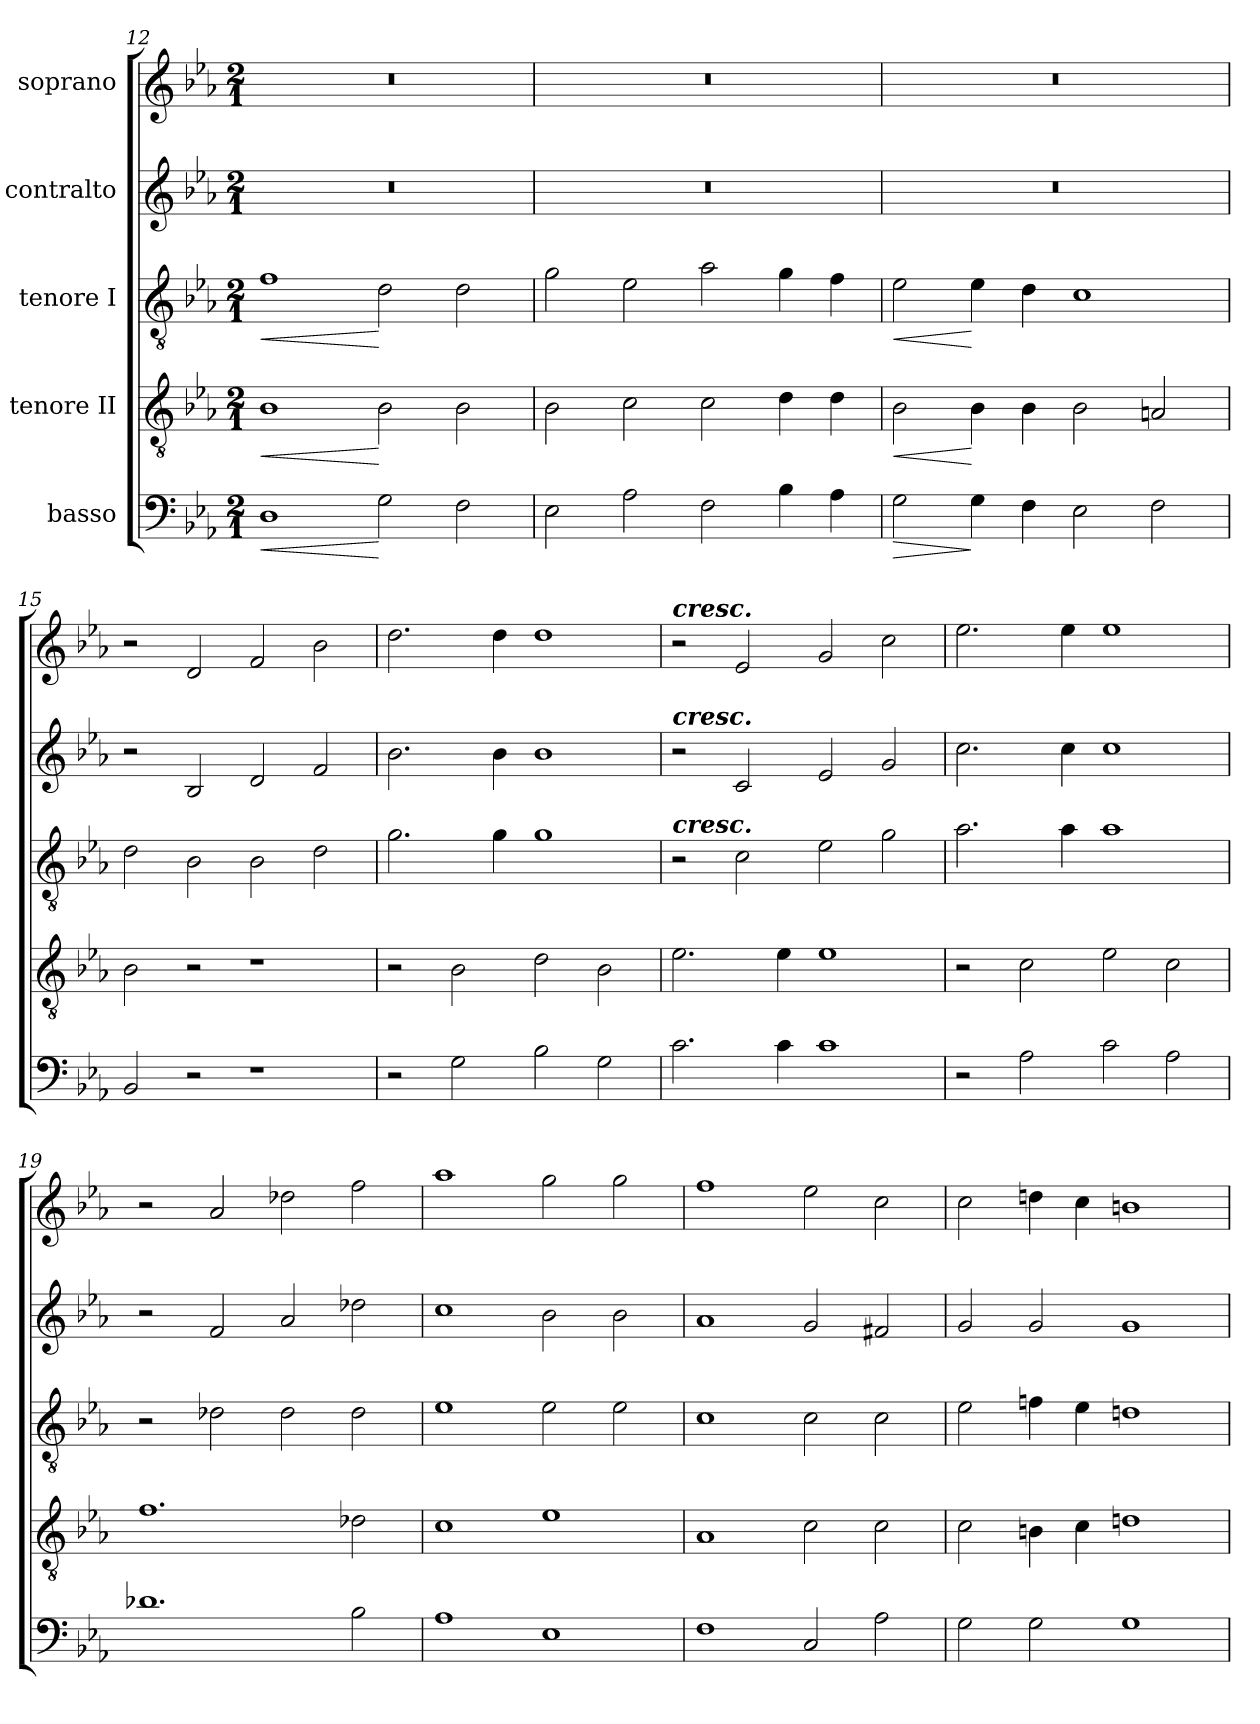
**kern	**dynam	**kern	**dynam	**kern	**dynam	**kern	**kern
*part5	*part5	*part4	*part4	*part3	*part3	*part2	*part1
*staff5	*staff5	*staff4	*staff4	*staff3	*staff3	*staff2	*staff1
*I"basso	*	*I"tenore II	*	*I"tenore I	*	*I"contralto	*I"soprano
*clefF4	*	*clefGv2	*	*clefGv2	*	*clefG2	*clefG2
*k[b-e-a-]	*	*k[b-e-a-]	*	*k[b-e-a-]	*	*k[b-e-a-]	*k[b-e-a-]
*E-:	*	*E-:	*	*E-:	*	*E-:	*E-:
*M2/1	*	*M2/1	*	*M2/1	*	*M2/1	*M2/1
=12	=12	=12	=12	=12	=12	=12	=12
!	!LO:HP:b	!	!LO:HP:b	!	!LO:HP:b	!LO:N:vis=1	!LO:N:vis=1
1D	<	1B-	<	1f	<	0r	0r
2G\	[	2B-\	[	2d\	[	.	.
2F\	.	2B-\	.	2d\	.	.	.
=13	=13	=13	=13	=13	=13	=13	=13
!	!	!	!	!	!	!LO:N:vis=1	!LO:N:vis=1
2E-\	.	2B-\	.	2g\	.	0r	0r
2A-\	.	2c\	.	2e-\	.	.	.
2F\	.	2c\	.	2a-\	.	.	.
4B-\	.	4d\	.	4g\	.	.	.
4A-\	.	4d\	.	4f\	.	.	.
=14	=14	=14	=14	=14	=14	=14	=14
!	!LO:HP:b	!	!LO:HP:b	!	!LO:HP:b	!LO:N:vis=1	!LO:N:vis=1
2G\	>	2B-\	<	2e-\	<	0r	0r
4G\	]	4B-\	[	4e-\	[	.	.
4F\	.	4B-\	.	4d\	.	.	.
2E-\	.	2B-\	.	1c	.	.	.
2F\	.	2An/	.	.	.	.	.
!!LO:PB:g=z
=15	=15	=15	=15	=15	=15	=15	=15
2BB-/	.	2B-\	.	2d\	.	2r	2r
2r	.	2r	.	2B-\	.	2B-/	2d/
1r	.	1r	.	2B-\	.	2d/	2f/
.	.	.	.	2d\	.	2f/	2b-\
=16	=16	=16	=16	=16	=16	=16	=16
2r	.	2r	.	2.g\	.	2.b-\	2.dd\
2G\	.	2B-\	.	.	.	.	.
.	.	.	.	4g\	.	4b-\	4dd\
2B-\	.	2d\	.	1g	.	1b-	1dd
2G\	.	2B-\	.	.	.	.	.
=17	=17	=17	=17	=17	=17	=17	=17
!	!	!	!	!	!	!	!LO:TX:a:Bi:t=cresc.
!	!	!	!	!	!	!LO:TX:a:Bi:t=cresc.	!
!	!	!	!	!LO:TX:a:Bi:t=cresc.	!	!	!
2.c\	.	2.e-\	.	2r	.	2r	2r
.	.	.	.	2c\	.	2c/	2e-/
4c\	.	4e-\	.	.	.	.	.
1c	.	1e-	.	2e-\	.	2e-/	2g/
.	.	.	.	2g\	.	2g/	2cc\
=18	=18	=18	=18	=18	=18	=18	=18
2r	.	2r	.	2.a-\	.	2.cc\	2.ee-\
2A-\	.	2c\	.	.	.	.	.
.	.	.	.	4a-\	.	4cc\	4ee-\
2c\	.	2e-\	.	1a-	.	1cc	1ee-
2A-\	.	2c\	.	.	.	.	.
=19	=19	=19	=19	=19	=19	=19	=19
1.d-X	.	1.f	.	2r	.	2r	2r
.	.	.	.	2d-X\	.	2f/	2a-/
.	.	.	.	2d-\	.	2a-/	2dd-X\
2B-\	.	2d-X\	.	2d-\	.	2dd-X\	2ff\
!!LO:LB:g=z
=20	=20	=20	=20	=20	=20	=20	=20
1A-	.	1c	.	1e-	.	1cc	1aa-
1E-	.	1e-	.	2e-\	.	2b-\	2gg\
.	.	.	.	2e-\	.	2b-\	2gg\
=21	=21	=21	=21	=21	=21	=21	=21
1F	.	1A-	.	1c	.	1a-	1ff
2C/	.	2c\	.	2c\	.	2g/	2ee-\
2A-\	.	2c\	.	2c\	.	2f#X/	2cc\
=22	=22	=22	=22	=22	=22	=22	=22
2G\	.	2c\	.	2e-\	.	2g/	2cc\
2G\	.	4Bn\	.	4fni\	.	2g/	4ddni\
.	.	4c\	.	4e-\	.	.	4cc\
1G	.	1dni	.	1dni	.	1g	1bn
=	=	=	=	=	=	=	=
*-	*-	*-	*-	*-	*-	*-	*-
